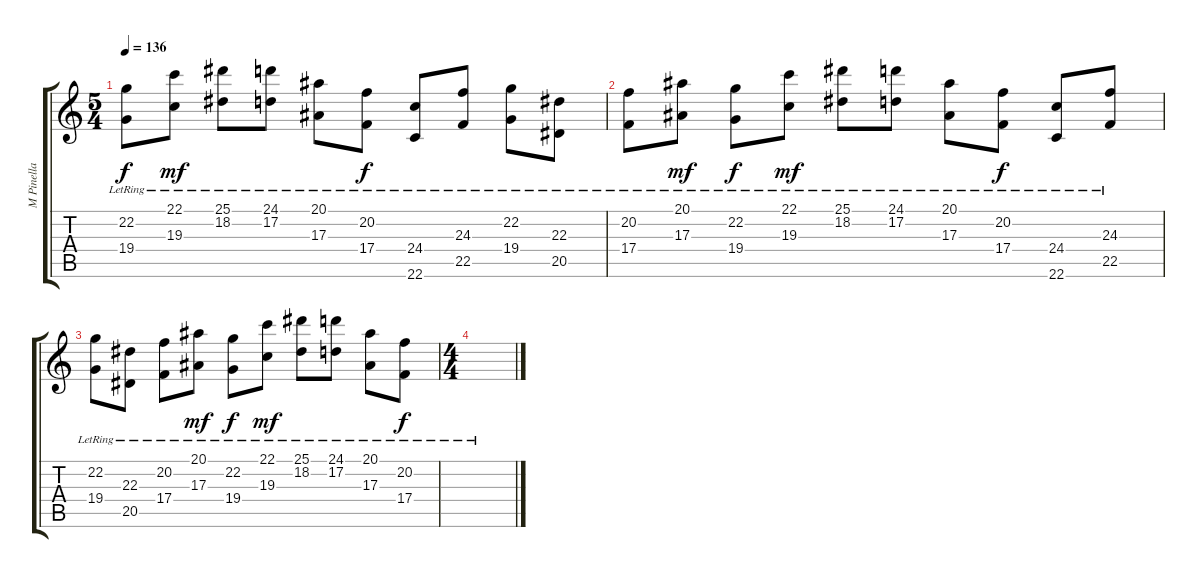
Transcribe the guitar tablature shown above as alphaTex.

\track ("M Pinella" "M Pinella") {instrument acousticgrandpiano}
\staff {score tabs}
\tuning (D4 A3 F3 C3 G2 D2) {hide}
\ts (5 4)
\tempo 136
\clef g2
\ks c
(22.2{lr} 19.4{lr}).8{dy f} (22.1{lr} 19.3{lr}).8{dy mf} (25.1{lr} 18.2{lr}).8 (24.1{lr} 17.2{lr}).8 (20.1{lr} 17.3{lr}).8 (20.2{lr} 17.4{lr}).8{dy f} (24.4{lr} 22.6{lr}).8 (24.3{lr} 22.5{lr}).8 (22.2{lr} 19.4{lr}).8 (22.3{lr} 20.5{lr}).8 |
(20.2{lr} 17.4{lr}).8 (20.1{lr} 17.3{lr}).8{dy mf} (22.2{lr} 19.4{lr}).8{dy f} (22.1{lr} 19.3{lr}).8{dy mf} (25.1{lr} 18.2{lr}).8 (24.1{lr} 17.2{lr}).8 (20.1{lr} 17.3{lr}).8 (20.2{lr} 17.4{lr}).8{dy f} (24.4{lr} 22.6{lr}).8 (24.3{lr} 22.5{lr}).8 |
(22.2{lr} 19.4{lr}).8 (22.3{lr} 20.5{lr}).8 (20.2{lr} 17.4{lr}).8 (20.1{lr} 17.3{lr}).8{dy mf} (22.2{lr} 19.4{lr}).8{dy f} (22.1{lr} 19.3{lr}).8{dy mf} (25.1{lr} 18.2{lr}).8 (24.1{lr} 17.2{lr}).8 (20.1{lr} 17.3{lr}).8 (20.2{lr} 17.4{lr}).8{dy f} |
\ts (4 4)
